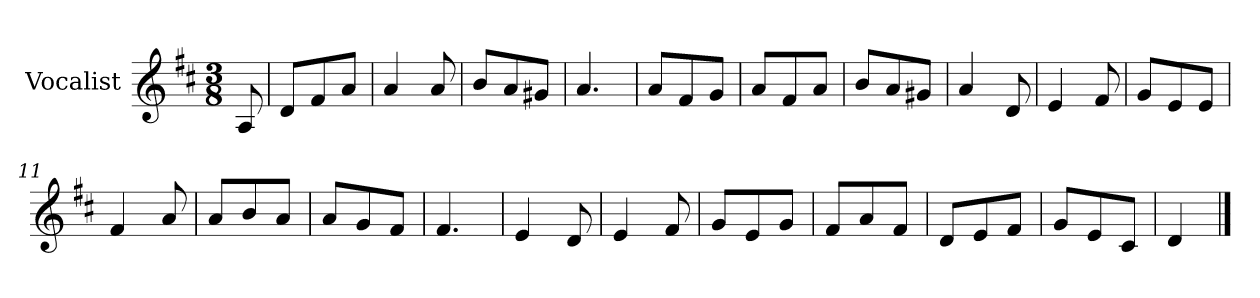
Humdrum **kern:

**kern
*part1
*staff1
*I"Vocalist
*k[f#c#]
*D:
*M3/8
=
8A
=1
8dL
8f#
8aJ
=2
4a
8a
=3
8bL
8a
8g#XJ
=4
4.a
=5
8aL
8f#
8gJ
=6
8aL
8f#
8aJ
=7
8bL
8a
8g#XJ
=8
4a
8d
=9
4e
8f#
=10
8gL
8e
8eJ
=11
4f#
8a
=12
8aL
8b
8aJ
=13
8aL
8g
8f#J
=14
4.f#
=15
4e
8d
=16
4e
8f#
=17
8gL
8e
8gJ
=18
8f#L
8a
8f#J
=19
8dL
8e
8f#J
=20
8gL
8e
8c#J
=21
4d
==
*-
